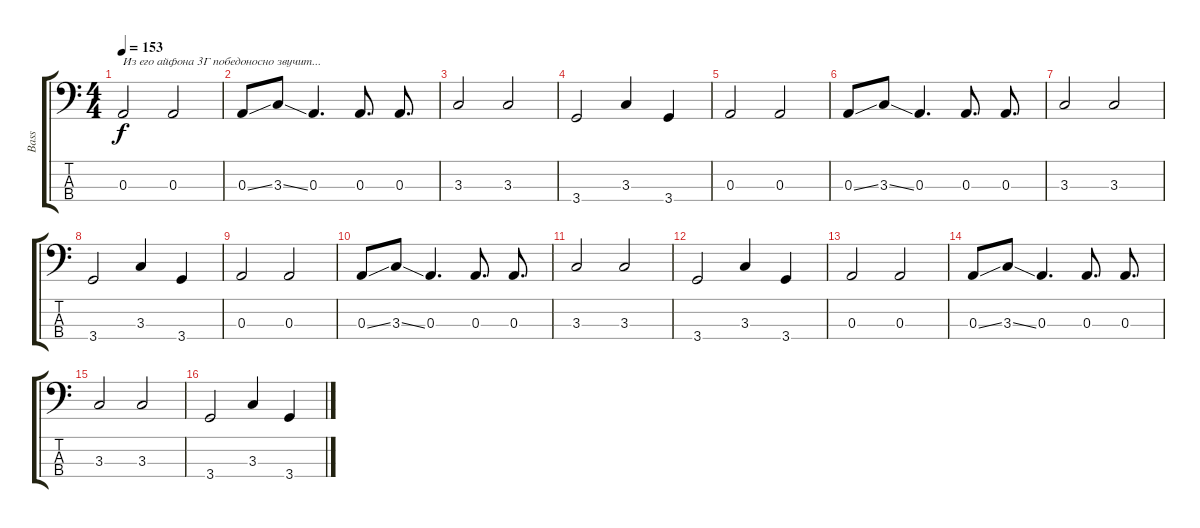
\track ("Bass" "Bass") {instrument electricbassfinger}
\staff {score tabs}
\tuning (G2 D2 A1 E1) {hide}
\ts (4 4)
\tempo 153
\clef f4
\ks c
0.3.2{txt "Из его айфона 3Г победоносно звучит..." dy f} 0.3.2 |
0.3{ss}.8 3.3{ss}.8 0.3.4{d} 0.3.8{d} 0.3.8{d} |
3.3.2 3.3.2 |
3.4.2 3.3.4 3.4.4 |
0.3.2 0.3.2 |
0.3{ss}.8 3.3{ss}.8 0.3.4{d} 0.3.8{d} 0.3.8{d} |
3.3.2 3.3.2 |
3.4.2 3.3.4 3.4.4 |
0.3.2{volume 12} 0.3.2 |
0.3{ss}.8 3.3{ss}.8 0.3.4{d} 0.3.8{d} 0.3.8{d} |
3.3.2 3.3.2 |
3.4.2 3.3.4 3.4.4 |
0.3.2 0.3.2 |
0.3{ss}.8 3.3{ss}.8 0.3.4{d} 0.3.8{d} 0.3.8{d} |
3.3.2 3.3.2 |
3.4.2 3.3.4 3.4.4
